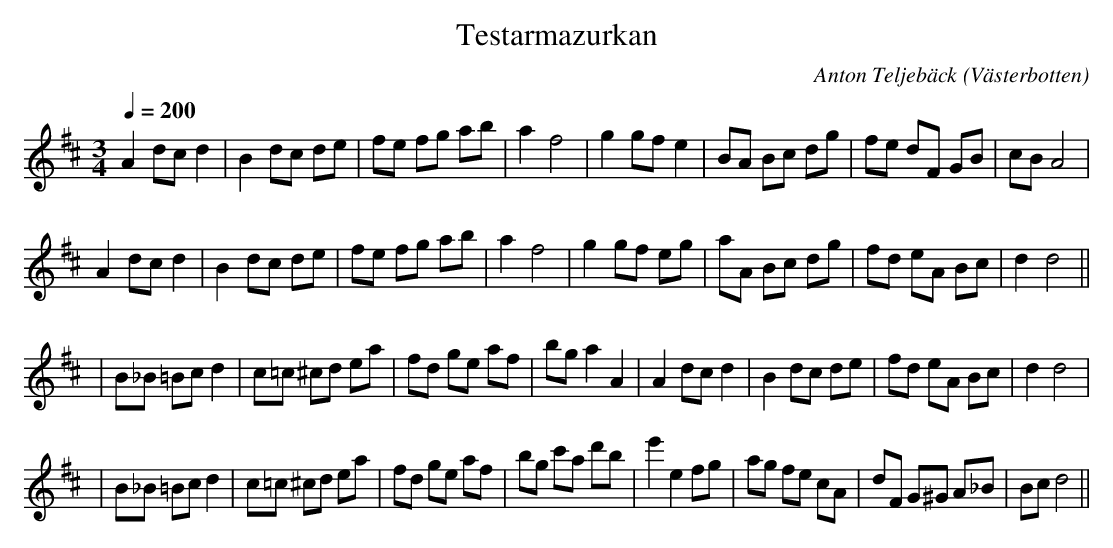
X:1
T:Testarmazurkan
C:Anton Teljebäck
O:Västerbotten
Q: 1/4=200
M:3/4
L:1/8
K:D
A2 dc d2 | B2 dc de | fe fg ab | a2 f4 | g2 gf e2 | BA Bc dg | fe dF GB | cB A4 |
A2 dc d2 | B2 dc de | fe fg ab | a2 f4 | g2 gf eg | aA Bc dg | fd eA Bc | d2 d4 ||
| B_B =Bc  d2 | c=c ^cd ea | fd ge af | bg a2 A2 | A2 dc d2 | B2 dc de | fd eA Bc | d2 d4 |
| B_B =Bc  d2 | c=c ^cd ea | fd ge af | bg c'a d'b | e'2 e2 fg | ag fe cA | dF G^G A_B | Bc d4 ||
